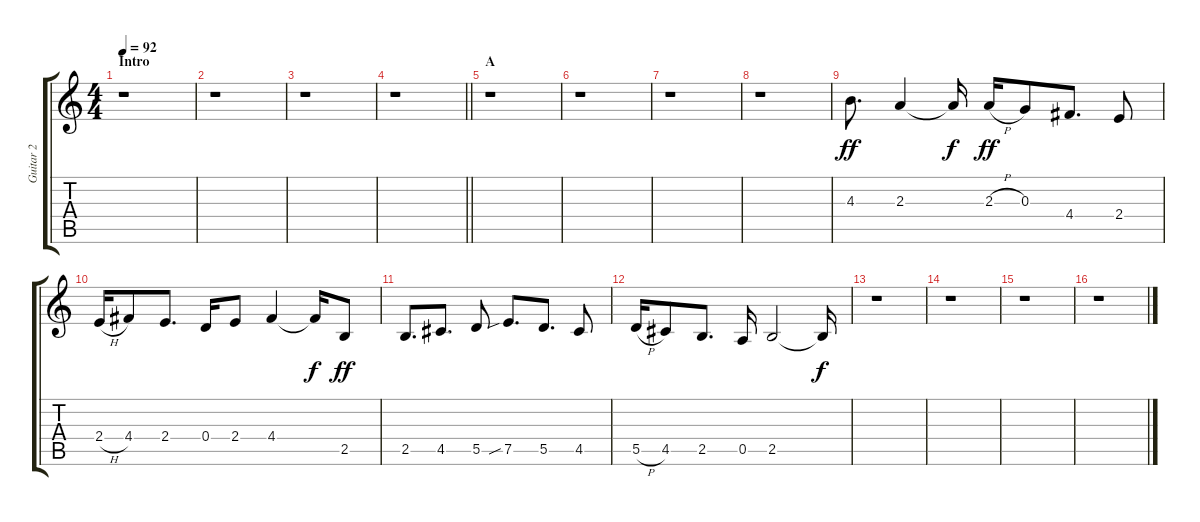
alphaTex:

\track ("Guitar 2" "Guitar 2") {instrument electricguitarjazz}
\staff {score tabs}
\tuning (E4 B3 G3 D3 A2 E2) {hide}
\ts (4 4)
\section ("" "Intro")
\tempo 92
\clef g2
\ks c
r.1{dy ff instrument electricguitarjazz} |
r.1 |
r.1 |
\barLineRight lightlight
r.1 |
\section ("" "A")
r.1 |
r.1 |
r.1 |
r.1 |
4.3.8{d} 2.3.4 2.3{t}.16{dy f} 2.3{h}.16{dy ff} 0.3.8 4.4.8{d} 2.4.8 |
2.4{h}.16 4.4.8 2.4.8{d} 0.4.16 2.4.8 4.4.4 4.4{t}.16{dy f} 2.5.8{dy ff} |
2.5.8{d} 4.5.8{d} 5.5.8 7.5{sib}.8{d} 5.5.8{d} 4.5.8 |
5.5{h}.16 4.5.8 2.5.8{d} 0.5.16 2.5.2 2.5{t}.16{dy f} |
r.1 |
r.1 |
r.1 |
r.1
